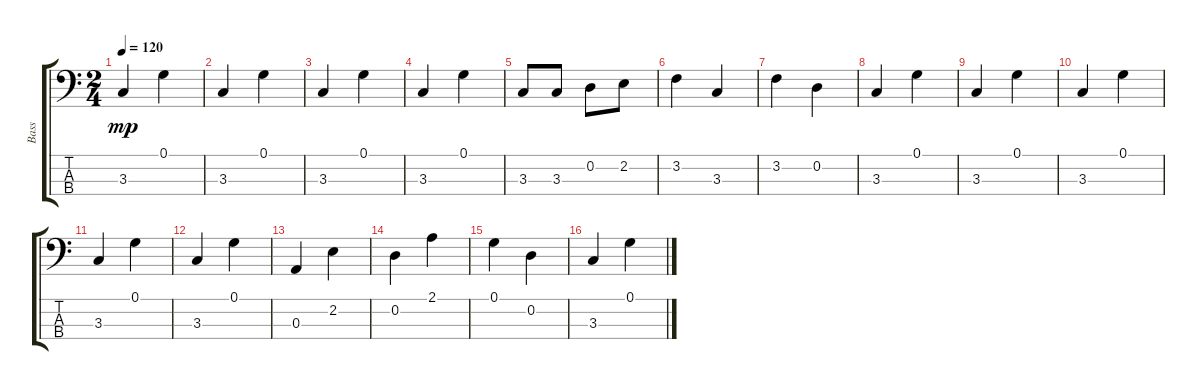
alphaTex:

\track ("Bass" "Bass") {instrument electricbassfinger}
\staff {score tabs}
\tuning (G2 D2 A1 E1) {hide}
\ts (2 4)
\tempo 120
\clef f4
\ks c
3.3.4{dy mp} 0.1.4 |
3.3.4 0.1.4 |
3.3.4 0.1.4 |
3.3.4 0.1.4 |
3.3.8 3.3.8 0.2.8 2.2.8 |
3.2.4 3.3.4 |
3.2.4 0.2.4 |
3.3.4 0.1.4 |
3.3.4 0.1.4 |
3.3.4 0.1.4 |
3.3.4 0.1.4 |
3.3.4 0.1.4 |
0.3.4 2.2.4 |
0.2.4 2.1.4 |
0.1.4 0.2.4 |
3.3.4 0.1.4
